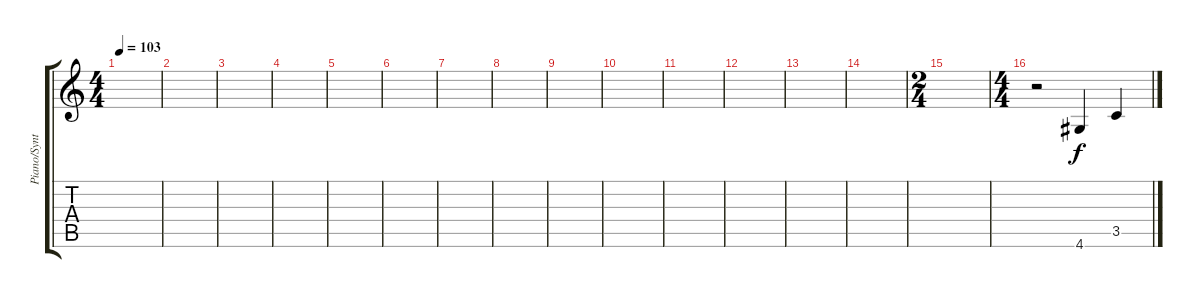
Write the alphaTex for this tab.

\track ("Piano/Synth 3" "Piano/Synt") {instrument contrabass}
\staff {score tabs}
\tuning (E4 B3 G3 D3 A2 E2) {hide}
\ts (4 4)
\tempo 103
\clef g2
\ks c
|
|
|
|
|
|
|
|
|
|
|
|
|
|
\ts (2 4)
|
\ts (4 4)
r.2 4.6.4 3.5.4
